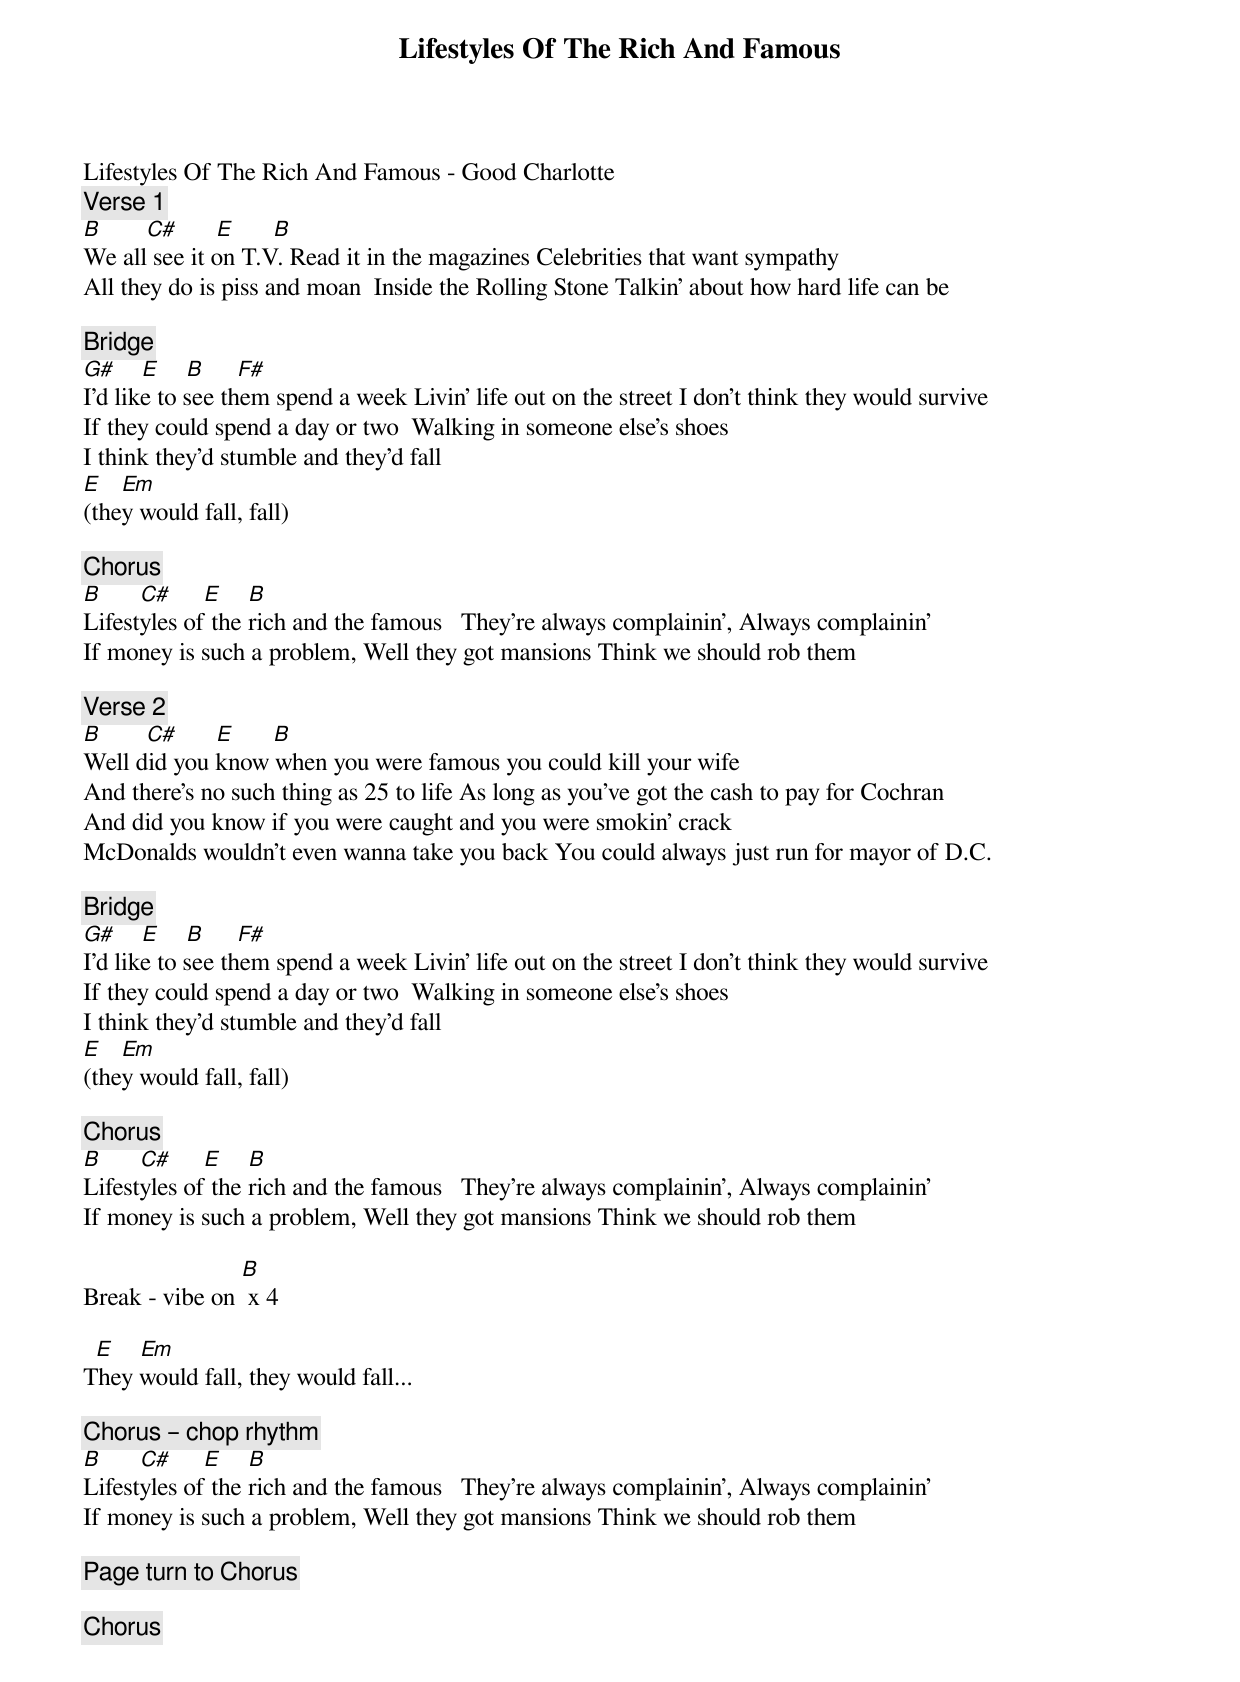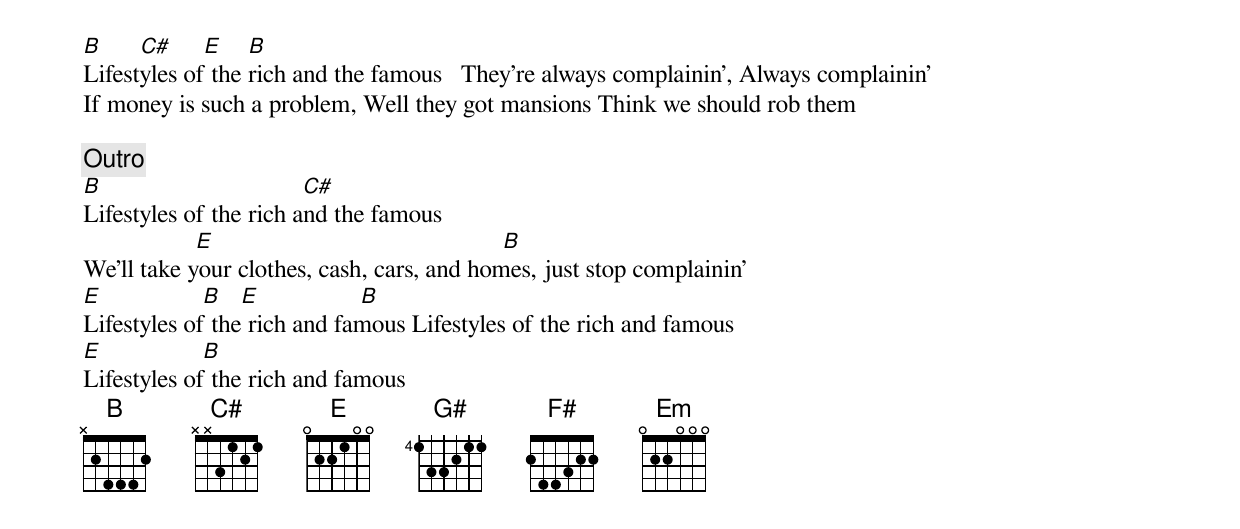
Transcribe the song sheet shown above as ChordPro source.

{title: Lifestyles Of The Rich And Famous}
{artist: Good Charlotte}
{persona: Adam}
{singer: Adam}
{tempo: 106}
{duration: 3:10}
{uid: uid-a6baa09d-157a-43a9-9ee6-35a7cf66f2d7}
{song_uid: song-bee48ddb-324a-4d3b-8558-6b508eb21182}



Lifestyles Of The Rich And Famous - Good Charlotte
{comment: Verse 1}
[B]       [C#]      [E]      [B]
We all see it on T.V.	Read it in the magazines	Celebrities that want sympathy
All they do is piss and moan		Inside the Rolling Stone	Talkin' about how hard life can be

{comment: Bridge}
[G#]				[E]				[B]					[F#]
I'd like to see them spend a week	Livin' life out on the street	I don't think they would survive
If they could spend a day or two 	Walking in someone else's shoes
I think they'd stumble and they'd fall
[E] 		[Em]
(they would fall, fall)

{comment: Chorus}
[B]  				[C#] 				[E]			 [B]
Lifestyles of the rich and the famous   They're always complainin', Always complainin'
If money is such a problem, Well they got mansions	Think we should rob them

{comment: Verse 2}
[B]       [C#]      [E]      [B]
Well did you know when you were famous you could kill your wife
And there's no such thing as 25 to life	As long as you've got the cash to pay for Cochran
And did you know if you were caught and you were smokin' crack
McDonalds wouldn't even wanna take you back	You could always just run for mayor of D.C.

{comment: Bridge}
[G#]				[E]				[B]					[F#]
I'd like to see them spend a week	Livin' life out on the street	I don't think they would survive
If they could spend a day or two 	Walking in someone else's shoes
I think they'd stumble and they'd fall
[E] 		[Em]
(they would fall, fall)

{comment: Chorus}
[B]  				[C#] 				[E]			 [B]
Lifestyles of the rich and the famous   They're always complainin', Always complainin'
If money is such a problem, Well they got mansions	Think we should rob them

Break - vibe on [B] x 4

		[E]				[Em]
They would fall, they would fall...

{comment: Chorus – chop rhythm}
[B]  				[C#] 				[E]			 [B]
Lifestyles of the rich and the famous   They're always complainin', Always complainin'
If money is such a problem, Well they got mansions	Think we should rob them

{comment: Page turn to Chorus}

{comment: Chorus}
[B]  				[C#] 				[E]			 [B]
Lifestyles of the rich and the famous   They're always complainin', Always complainin'
If money is such a problem, Well they got mansions	Think we should rob them

{comment: Outro}
[B]                              		[C#]
Lifestyles of the rich and the famous
                		[E]                                         					[B]
We'll take your clothes, cash, cars, and homes, just stop complainin'
[E]               	[B]			[E]               	[B]
Lifestyles of the rich and famous	Lifestyles of the rich and famous
[E]               	[B]
Lifestyles of the rich and famous
